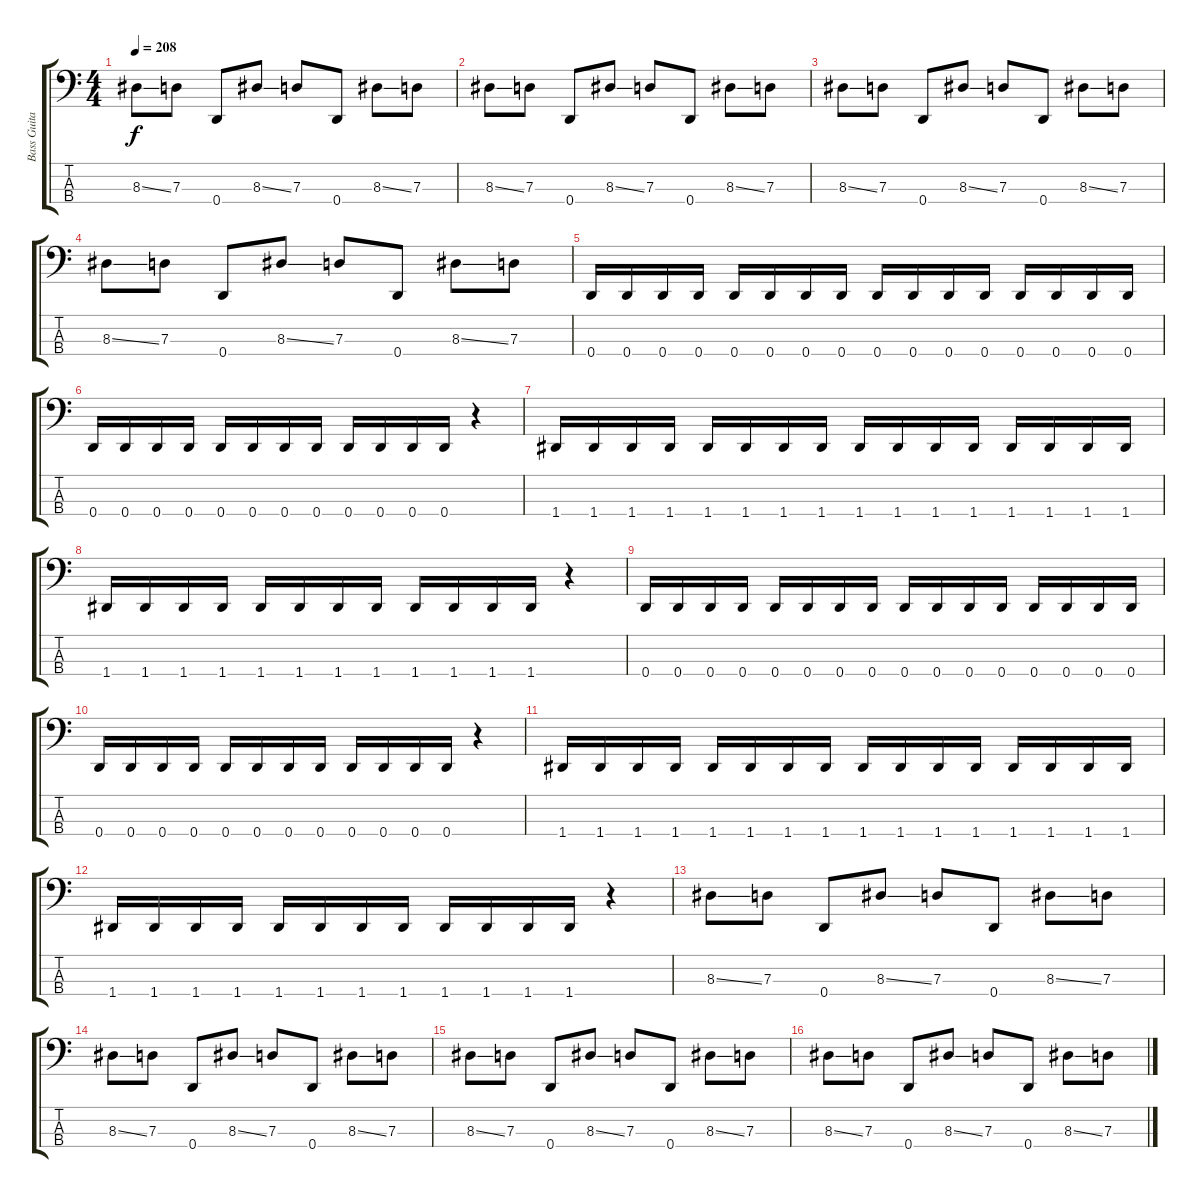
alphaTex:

\track ("Bass Guitar" "Bass Guita") {instrument electricbasspick}
\staff {score tabs}
\tuning (F2 C2 G1 D1) {hide}
\ts (4 4)
\tempo 208
\clef f4
\ks c
8.3{ss}.8{dy f} 7.3.8 0.4.8 8.3{ss}.8 7.3.8 0.4.8 8.3{ss}.8 7.3.8 |
8.3{ss}.8 7.3.8 0.4.8 8.3{ss}.8 7.3.8 0.4.8 8.3{ss}.8 7.3.8 |
8.3{ss}.8 7.3.8 0.4.8 8.3{ss}.8 7.3.8 0.4.8 8.3{ss}.8 7.3.8 |
8.3{ss}.8 7.3.8 0.4.8 8.3{ss}.8 7.3.8 0.4.8 8.3{ss}.8 7.3.8 |
0.4.16 0.4.16 0.4.16 0.4.16 0.4.16 0.4.16 0.4.16 0.4.16 0.4.16 0.4.16 0.4.16 0.4.16 0.4.16 0.4.16 0.4.16 0.4.16 |
0.4.16 0.4.16 0.4.16 0.4.16 0.4.16 0.4.16 0.4.16 0.4.16 0.4.16 0.4.16 0.4.16 0.4.16 r.4 |
1.4.16 1.4.16 1.4.16 1.4.16 1.4.16 1.4.16 1.4.16 1.4.16 1.4.16 1.4.16 1.4.16 1.4.16 1.4.16 1.4.16 1.4.16 1.4.16 |
1.4.16 1.4.16 1.4.16 1.4.16 1.4.16 1.4.16 1.4.16 1.4.16 1.4.16 1.4.16 1.4.16 1.4.16 r.4 |
0.4.16 0.4.16 0.4.16 0.4.16 0.4.16 0.4.16 0.4.16 0.4.16 0.4.16 0.4.16 0.4.16 0.4.16 0.4.16 0.4.16 0.4.16 0.4.16 |
0.4.16 0.4.16 0.4.16 0.4.16 0.4.16 0.4.16 0.4.16 0.4.16 0.4.16 0.4.16 0.4.16 0.4.16 r.4 |
1.4.16 1.4.16 1.4.16 1.4.16 1.4.16 1.4.16 1.4.16 1.4.16 1.4.16 1.4.16 1.4.16 1.4.16 1.4.16 1.4.16 1.4.16 1.4.16 |
1.4.16 1.4.16 1.4.16 1.4.16 1.4.16 1.4.16 1.4.16 1.4.16 1.4.16 1.4.16 1.4.16 1.4.16 r.4 |
8.3{ss}.8 7.3.8 0.4.8 8.3{ss}.8 7.3.8 0.4.8 8.3{ss}.8 7.3.8 |
8.3{ss}.8 7.3.8 0.4.8 8.3{ss}.8 7.3.8 0.4.8 8.3{ss}.8 7.3.8 |
8.3{ss}.8 7.3.8 0.4.8 8.3{ss}.8 7.3.8 0.4.8 8.3{ss}.8 7.3.8 |
8.3{ss}.8 7.3.8 0.4.8 8.3{ss}.8 7.3.8 0.4.8 8.3{ss}.8 7.3.8
